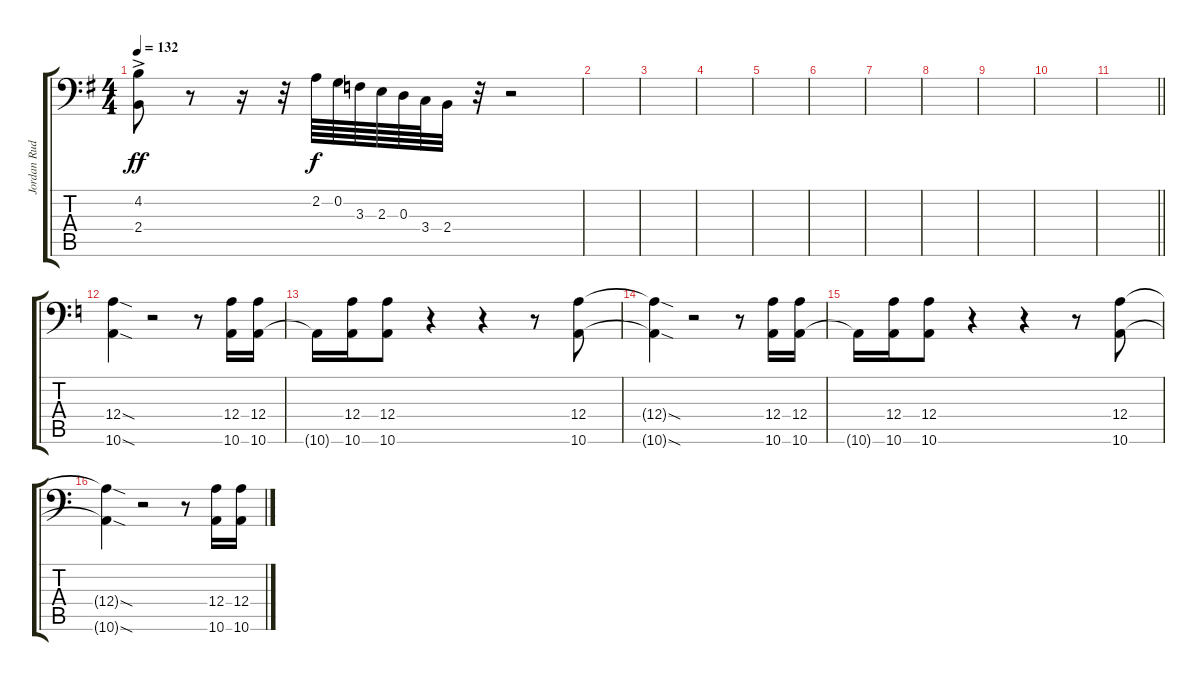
\track ("Jordan Rudess" "Jordan Rud") {instrument electricbassfinger}
\staff {score tabs}
\tuning (C3 G2 D2 A1 E1 B0) {hide}
\ts (4 4)
\tempo 132
\clef f4
\ks g
(4.2{ac} 2.4{ac}).8{dy ff} r.8 r.16 r.32 2.2.64{dy f} 0.2.64 3.3.64 2.3.64 0.3.64 3.4.64 2.4.32 r.32 r.2 |
|
|
|
|
|
|
|
|
|
\barLineRight lightlight
|
\ks c
(12.4{sod} 10.6{sod}).4{volume 14 instrument lead1square} r.2 r.8 (12.4 10.6).16 (12.4 10.6).16 |
10.6{t}.16 (12.4 10.6).16 (12.4 10.6).8 r.4 r.4 r.8 (12.4 10.6).8 |
(12.4{sod t} 10.6{sod t}).4 r.2 r.8 (12.4 10.6).16 (12.4 10.6).16 |
10.6{t}.16 (12.4 10.6).16 (12.4 10.6).8 r.4 r.4 r.8 (12.4 10.6).8 |
(12.4{sod t} 10.6{sod t}).4 r.2 r.8 (12.4 10.6).16 (12.4 10.6).16
